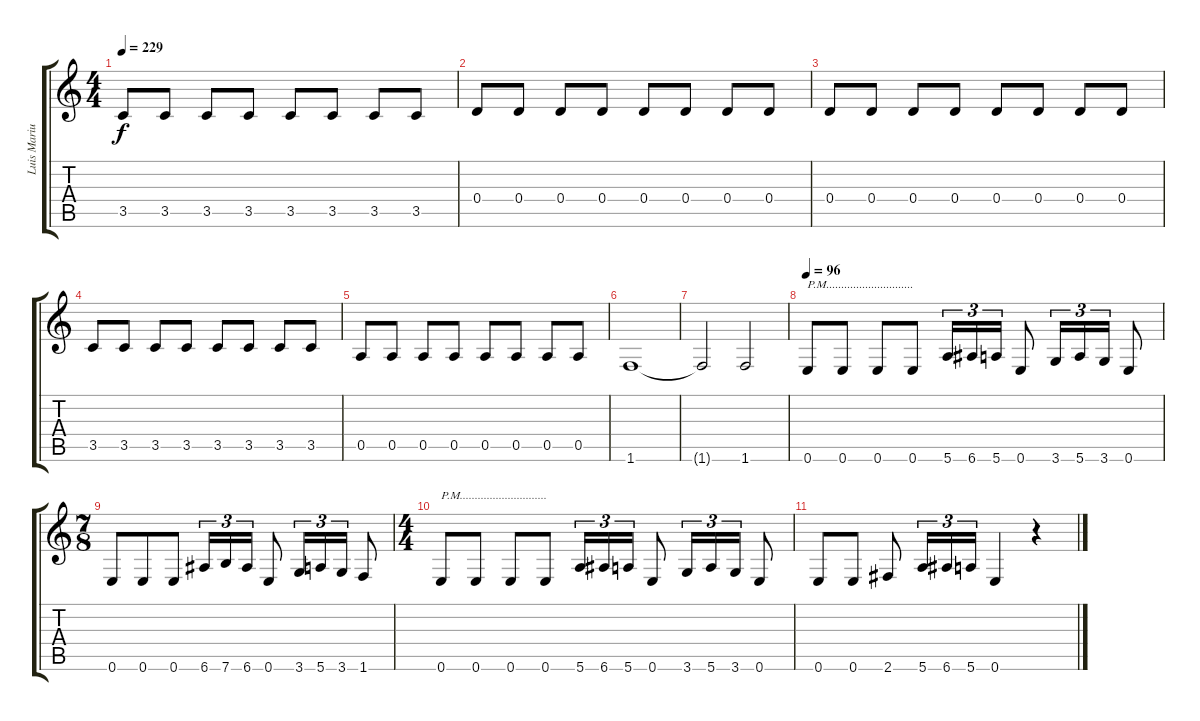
\track ("Luis Mariutti" "Luis Mariu") {instrument electricbassfinger}
\staff {score tabs}
\tuning (E4 B3 G3 D3 A2 E2) {hide}
\ts (4 4)
\tempo 229
\clef g2
\ks c
3.5.8{dy f} 3.5.8 3.5.8 3.5.8 3.5.8 3.5.8 3.5.8 3.5.8 |
0.4.8 0.4.8 0.4.8 0.4.8 0.4.8 0.4.8 0.4.8 0.4.8 |
0.4.8 0.4.8 0.4.8 0.4.8 0.4.8 0.4.8 0.4.8 0.4.8 |
3.5.8 3.5.8 3.5.8 3.5.8 3.5.8 3.5.8 3.5.8 3.5.8 |
0.5.8 0.5.8 0.5.8 0.5.8 0.5.8 0.5.8 0.5.8 0.5.8 |
1.6.1 |
1.6{t}.2 1.6.2 |
\tempo 96
0.6.8{txt "P.M............................."} 0.6.8 0.6.8 0.6.8 5.6.16{tu (3 2)} 6.6.16{tu (3 2)} 5.6.16{tu (3 2)} 0.6.8 3.6.16{tu (3 2)} 5.6.16{tu (3 2)} 3.6.16{tu (3 2)} 0.6.8 |
\ts (7 8)
0.6.8 0.6.8 0.6.8 6.6.16{tu (3 2)} 7.6.16{tu (3 2)} 6.6.16{tu (3 2)} 0.6.8 3.6.16{tu (3 2)} 5.6.16{tu (3 2)} 3.6.16{tu (3 2)} 1.6.8 |
\ts (4 4)
0.6.8{txt "P.M............................."} 0.6.8 0.6.8 0.6.8 5.6.16{tu (3 2)} 6.6.16{tu (3 2)} 5.6.16{tu (3 2)} 0.6.8 3.6.16{tu (3 2)} 5.6.16{tu (3 2)} 3.6.16{tu (3 2)} 0.6.8 |
0.6.8 0.6.8 2.6.8 5.6.16{tu (3 2)} 6.6.16{tu (3 2)} 5.6.16{tu (3 2)} 0.6.4 r.4
